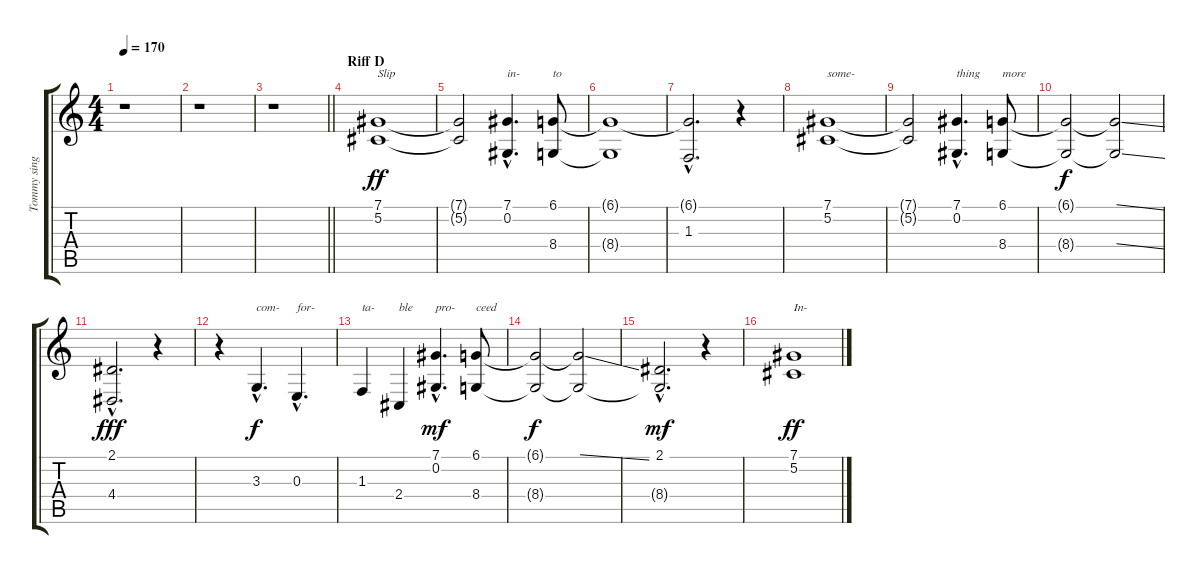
\track ("Tommy singing" "Tommy sing") {instrument tenorsax}
\staff {score tabs}
\tuning (Db4 Ab3 E3 B2 Gb2 Db2) {hide}
\ts (4 4)
\tempo 170
\clef g2
\ks c
r.1{dy ff} |
r.1 |
\barLineRight lightlight
r.1 |
\section ("" "Riff D")
(7.1 5.2).1{txt "Slip"} |
(7.1{t} 5.2{t}).2 (7.1{hac} 0.2{hac}).4{d txt "in-"} (6.1 8.4).8{txt "to"} |
(6.1{t} 8.4{t}).1 |
(6.1{hac t} 1.3{hac}).2{d} r.4 |
(7.1 5.2).1{txt "some-"} |
(7.1{t} 5.2{t}).2 (7.1{hac} 0.2{hac}).4{d txt "thing"} (6.1 8.4).8{txt "more"} |
(6.1{t} 8.4{t}).2{dy f} (6.1{ss t} 8.4{ss t}).2 |
(2.1{hac} 4.4{hac}).2{d dy fff} r.4 |
r.4 3.3{hac}.4{d txt "com-" dy f} 0.3{hac}.4{d txt "for-"} |
1.3.4{txt "ta-"} 2.4.4{txt "ble"} (7.1{hac} 0.2{hac}).4{d txt "pro-" dy mf} (6.1 8.4).8{txt "ceed"} |
(6.1{t} 8.4{t}).2{dy f} (6.1{ss t} 8.4{t}).2 |
(2.1{hac} 8.4{hac t}).2{d dy mf} r.4 |
(7.1 5.2).1{txt "In-" dy ff}
